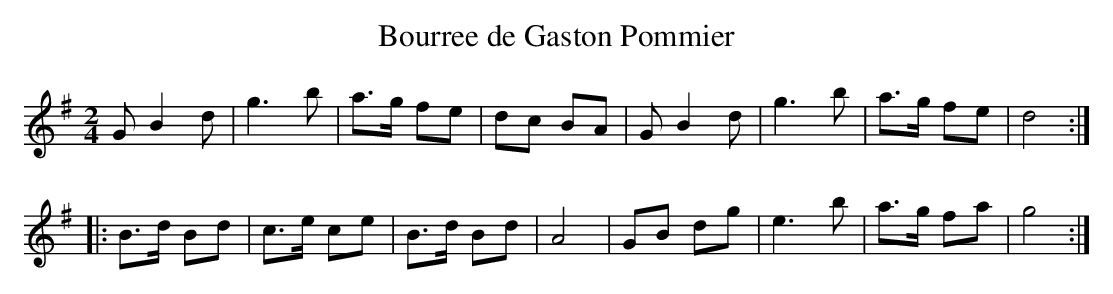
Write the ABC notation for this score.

X:1
T:Bourree de Gaston Pommier
L:1/8
M:2/4
K:G major
GB2d | g3b | a>g fe | dc BA | GB2d | g3b | a>g fe | d4 :|
|: B>d Bd | c>e ce | B>d Bd | A4 | GB dg | e3b | a>g fa | g4 :|
